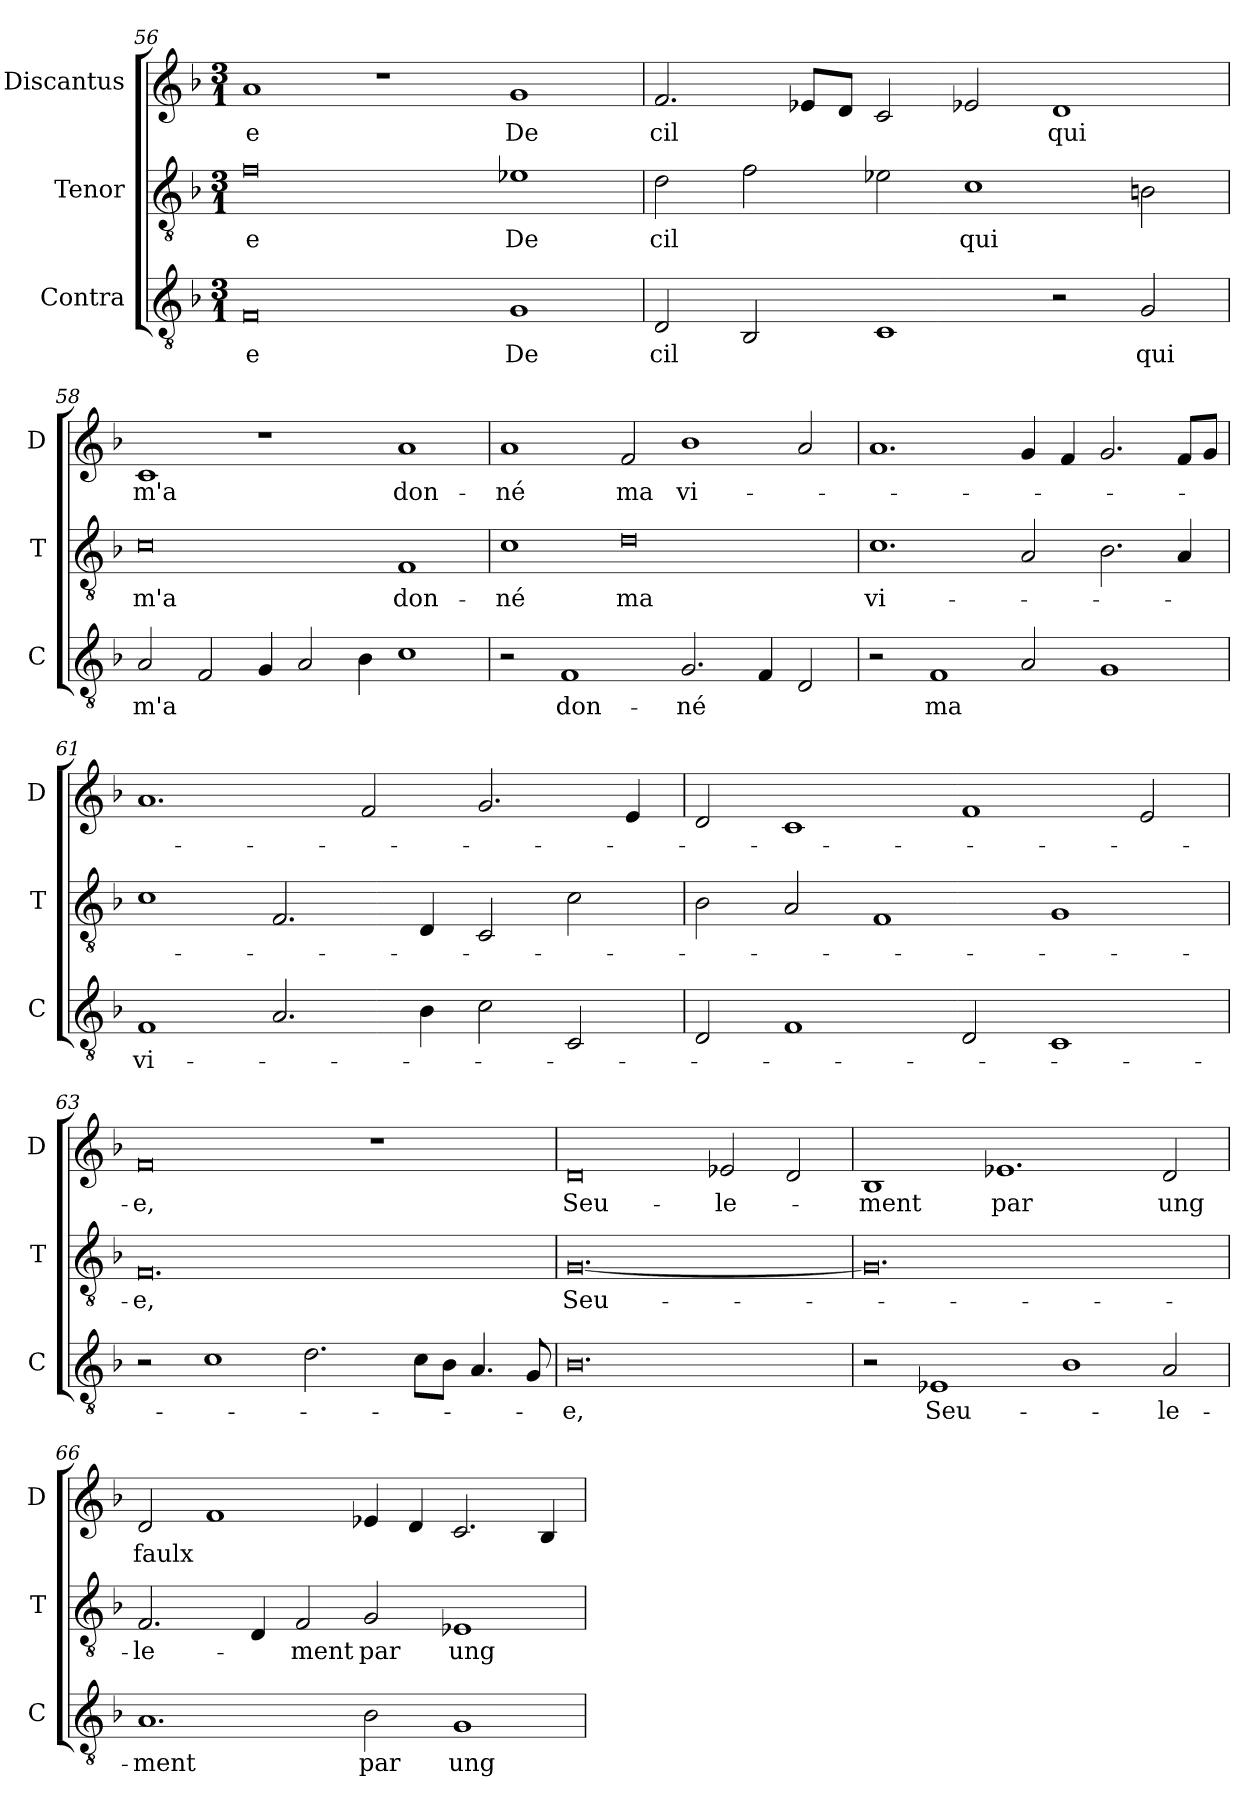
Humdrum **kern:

**kern	**text	**kern	**text	**kern	**text
*part3	*part3	*part2	*part2	*part1	*part1
*staff3	*staff3	*staff2	*staff2	*staff1	*staff1
*I"Contra	*	*I"Tenor	*	*I"Discantus	*
*I'C	*	*I'T	*	*I'D	*
*clefGv2	*	*clefGv2	*	*clefG2	*
*k[b-]	*	*k[b-]	*	*k[b-]	*
*M3/1	*	*M3/1	*	*M3/1	*
=56	=56	=56	=56	=56	=56
0F	-e	0f	-e	1a	-e
.	.	.	.	1r	.
1G	De	1e-X	De	1g	De
=57	=57	=57	=57	=57	=57
2D/	cil	2d\	cil	2.f/	cil
2BB-/	.	2f\	.	.	.
.	.	.	.	8e-X/L	.
.	.	.	.	8d/J	.
1C	.	2e-X\	.	2c/	.
.	.	1c	qui	2e-X/	.
2r	.	.	.	1d	qui
2G/	qui	2Bn\	.	.	.
=58	=58	=58	=58	=58	=58
2A/	m'a	0c	m'a	1c	m'a
2F/	.	.	.	.	.
4G/	.	.	.	1r	.
2A/	.	.	.	.	.
4B-\	.	.	.	.	.
1c	.	1F	don-	1a	don-
=59	=59	=59	=59	=59	=59
2r	.	1c	-né	1a	-né
1F	don-	.	.	.	.
.	.	0d	ma	2f/	ma
2.G/	-né	.	.	1b-	vi-
4F/	.	.	.	.	.
2D/	.	.	.	2a/	.
=60	=60	=60	=60	=60	=60
2r	.	1.c	vi-	1.a	.
1F	ma	.	.	.	.
2A/	.	2A/	.	4g/	.
.	.	.	.	4f/	.
1G	.	2.B-\	.	2.g/	.
.	.	4A/	.	8f/L	.
.	.	.	.	8g/J	.
=61	=61	=61	=61	=61	=61
1F	vi-	1c	.	1.a	.
2.A/	.	2.F/	.	.	.
.	.	.	.	2f/	.
4B-\	.	4D/	.	.	.
2c\	.	2C/	.	2.g/	.
2C/	.	2c\	.	.	.
.	.	.	.	4e/	.
=62	=62	=62	=62	=62	=62
2D/	.	2B-\	.	2d/	.
1F	.	2A/	.	1c	.
.	.	1F	.	.	.
2D/	.	.	.	1f	.
1C	.	1G	.	.	.
.	.	.	.	2e/	.
=63	=63	=63	=63	=63	=63
2r	.	0.F	-e,	0f	-e,
1c	.	.	.	.	.
2.d\	.	.	.	.	.
.	.	.	.	1r	.
8c\L	.	.	.	.	.
8B-\J	.	.	.	.	.
4.A/	.	.	.	.	.
8G/	.	.	.	.	.
=64	=64	=64	=64	=64	=64
0.B-	-e,	[0.G	Seu-	0d	Seu-
.	.	.	.	2e-X/	-le-
.	.	.	.	2d/	.
=65	=65	=65	=65	=65	=65
2r	.	0.G]	.	1B-	-ment
1E-X	Seu-	.	.	.	.
.	.	.	.	1.e-X	par
1B-	.	.	.	.	.
2A/	-le-	.	.	2d/	ung
=66	=66	=66	=66	=66	=66
1.A	-ment	2.F/	-le-	2d/	faulx
.	.	.	.	1f	.
.	.	4D/	.	.	.
.	.	2F/	-ment	.	.
2B-\	par	2G/	par	4e-X/	.
.	.	.	.	4d/	.
1G	ung	1E-X	ung	2.c/	.
.	.	.	.	4B-/	.
=	=	=	=	=	=
*-	*-	*-	*-	*-	*-
